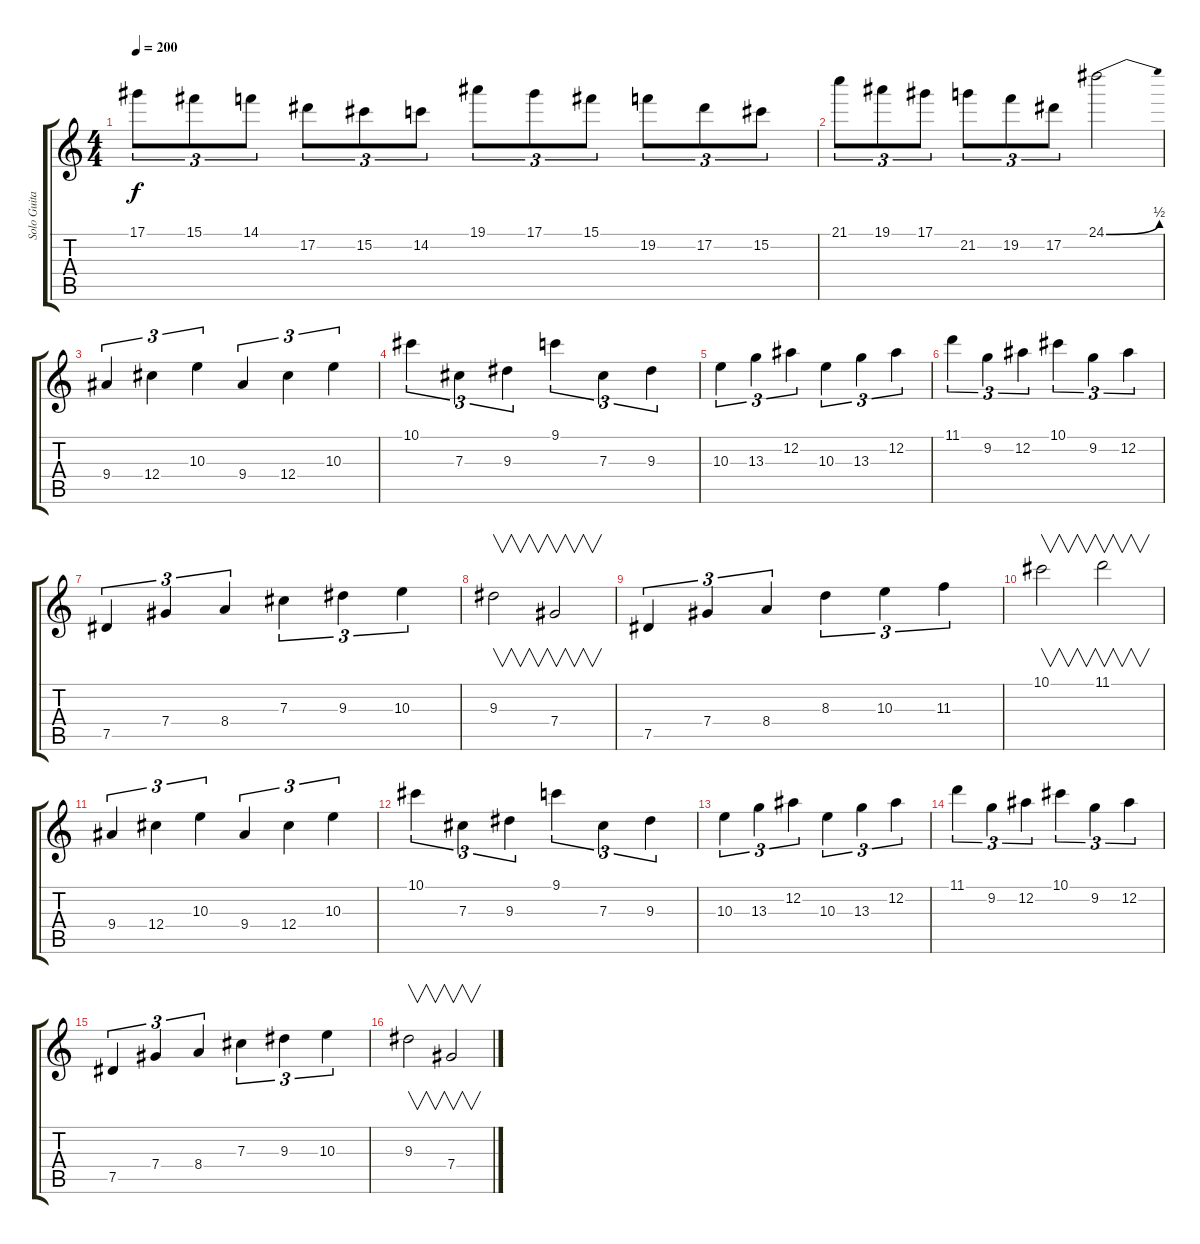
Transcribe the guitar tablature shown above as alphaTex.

\track ("Solo Guitar" "Solo Guita") {instrument distortionguitar}
\staff {score tabs}
\tuning (Eb4 Bb3 Gb3 Db3 Ab2 Eb2) {hide}
\ts (4 4)
\tempo 200
\clef g2
\ks c
17.1.8{tu (3 2) dy f} 15.1.8{tu (3 2)} 14.1.8{tu (3 2)} 17.2.8{tu (3 2)} 15.2.8{tu (3 2)} 14.2.8{tu (3 2)} 19.1.8{tu (3 2)} 17.1.8{tu (3 2)} 15.1.8{tu (3 2)} 19.2.8{tu (3 2)} 17.2.8{tu (3 2)} 15.2.8{tu (3 2)} |
21.1.8{tu (3 2)} 19.1.8{tu (3 2)} 17.1.8{tu (3 2)} 21.2.8{tu (3 2)} 19.2.8{tu (3 2)} 17.2.8{tu (3 2)} 24.1{be (bend 0 0 60 2)}.2 |
9.4.4{tu (3 2)} 12.4.4{tu (3 2)} 10.3.4{tu (3 2)} 9.4.4{tu (3 2)} 12.4.4{tu (3 2)} 10.3.4{tu (3 2)} |
10.1.4{tu (3 2)} 7.3.4{tu (3 2)} 9.3.4{tu (3 2)} 9.1.4{tu (3 2)} 7.3.4{tu (3 2)} 9.3.4{tu (3 2)} |
10.3.4{tu (3 2)} 13.3.4{tu (3 2)} 12.2.4{tu (3 2)} 10.3.4{tu (3 2)} 13.3.4{tu (3 2)} 12.2.4{tu (3 2)} |
11.1.4{tu (3 2)} 9.2.4{tu (3 2)} 12.2.4{tu (3 2)} 10.1.4{tu (3 2)} 9.2.4{tu (3 2)} 12.2.4{tu (3 2)} |
7.5.4{tu (3 2)} 7.4.4{tu (3 2)} 8.4.4{tu (3 2)} 7.3.4{tu (3 2)} 9.3.4{tu (3 2)} 10.3.4{tu (3 2)} |
9.3.2{v} 7.4.2{v} |
7.5.4{tu (3 2)} 7.4.4{tu (3 2)} 8.4.4{tu (3 2)} 8.3.4{tu (3 2)} 10.3.4{tu (3 2)} 11.3.4{tu (3 2)} |
10.1.2{v} 11.1.2{v} |
9.4.4{tu (3 2)} 12.4.4{tu (3 2)} 10.3.4{tu (3 2)} 9.4.4{tu (3 2)} 12.4.4{tu (3 2)} 10.3.4{tu (3 2)} |
10.1.4{tu (3 2)} 7.3.4{tu (3 2)} 9.3.4{tu (3 2)} 9.1.4{tu (3 2)} 7.3.4{tu (3 2)} 9.3.4{tu (3 2)} |
10.3.4{tu (3 2)} 13.3.4{tu (3 2)} 12.2.4{tu (3 2)} 10.3.4{tu (3 2)} 13.3.4{tu (3 2)} 12.2.4{tu (3 2)} |
11.1.4{tu (3 2)} 9.2.4{tu (3 2)} 12.2.4{tu (3 2)} 10.1.4{tu (3 2)} 9.2.4{tu (3 2)} 12.2.4{tu (3 2)} |
7.5.4{tu (3 2)} 7.4.4{tu (3 2)} 8.4.4{tu (3 2)} 7.3.4{tu (3 2)} 9.3.4{tu (3 2)} 10.3.4{tu (3 2)} |
9.3.2{v} 7.4.2{v}
